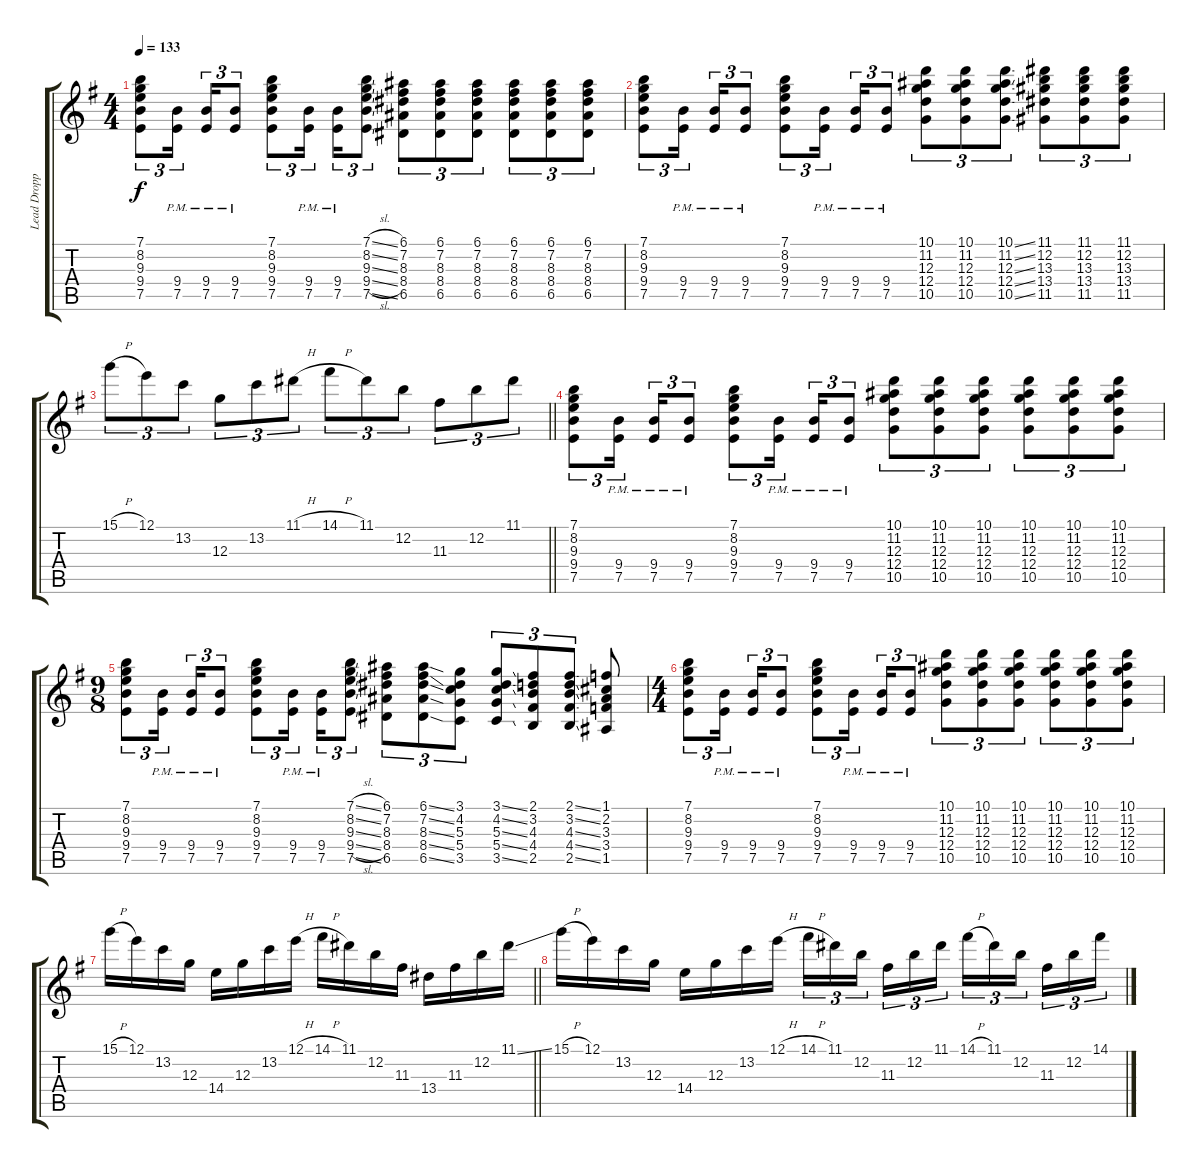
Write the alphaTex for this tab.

\track ("Lead Dropped D " "Lead Dropp") {instrument distortionguitar}
\staff {score tabs}
\tuning (E4 B3 G3 D3 A2 D2) {hide}
\ts (4 4)
\tempo 133
\clef g2
\ks eminor
(7.1 8.2 9.3 9.4 7.5).8{tu (3 2) dy f} (9.4{pm} 7.5{pm}).16{tu (3 2) beam splitsecondary} (9.4{pm} 7.5{pm}).16{tu (3 2)} (9.4{pm} 7.5{pm}).8{tu (3 2)} (7.1 8.2 9.3 9.4 7.5).8{tu (3 2)} (9.4{pm} 7.5{pm}).16{tu (3 2) beam splitsecondary} (9.4{pm} 7.5{pm}).16{tu (3 2)} (7.1{sl} 8.2{sl} 9.3{sl} 9.4{sl} 7.5{sl}).8{tu (3 2)} (6.1 7.2 8.3 8.4 6.5).8{tu (3 2)} (6.1 7.2 8.3 8.4 6.5).8{tu (3 2)} (6.1 7.2 8.3 8.4 6.5).8{tu (3 2)} (6.1 7.2 8.3 8.4 6.5).8{tu (3 2)} (6.1 7.2 8.3 8.4 6.5).8{tu (3 2)} (6.1 7.2 8.3 8.4 6.5).8{tu (3 2)} |
(7.1 8.2 9.3 9.4 7.5).8{tu (3 2)} (9.4{pm} 7.5{pm}).16{tu (3 2) beam splitsecondary} (9.4{pm} 7.5{pm}).16{tu (3 2)} (9.4{pm} 7.5{pm}).8{tu (3 2)} (7.1 8.2 9.3 9.4 7.5).8{tu (3 2)} (9.4{pm} 7.5{pm}).16{tu (3 2) beam splitsecondary} (9.4{pm} 7.5{pm}).16{tu (3 2)} (9.4{pm} 7.5{pm}).8{tu (3 2)} (10.1 11.2 12.3 12.4 10.5).8{tu (3 2)} (10.1 11.2 12.3 12.4 10.5).8{tu (3 2)} (10.1{ss} 11.2{ss} 12.3{ss} 12.4{ss} 10.5{ss}).8{tu (3 2)} (11.1 12.2 13.3 13.4 11.5).8{tu (3 2)} (11.1 12.2 13.3 13.4 11.5).8{tu (3 2)} (11.1 12.2 13.3 13.4 11.5).8{tu (3 2)} |
\barLineRight lightlight
15.1{h}.8{tu (3 2) volume 16 balance 8} 12.1.8{tu (3 2)} 13.2.8{tu (3 2)} 12.3.8{tu (3 2)} 13.2.8{tu (3 2)} 11.1{h}.8{tu (3 2)} 14.1{h}.8{tu (3 2)} 11.1.8{tu (3 2)} 12.2.8{tu (3 2)} 11.3.8{tu (3 2)} 12.2.8{tu (3 2)} 11.1.8{tu (3 2)} |
(7.1 8.2 9.3 9.4 7.5).8{tu (3 2) volume 15 balance 0} (9.4{pm} 7.5{pm}).16{tu (3 2) beam splitsecondary} (9.4{pm} 7.5{pm}).16{tu (3 2)} (9.4{pm} 7.5{pm}).8{tu (3 2)} (7.1 8.2 9.3 9.4 7.5).8{tu (3 2)} (9.4{pm} 7.5{pm}).16{tu (3 2) beam splitsecondary} (9.4{pm} 7.5{pm}).16{tu (3 2)} (9.4{pm} 7.5{pm}).8{tu (3 2)} (10.1 11.2 12.3 12.4 10.5).8{tu (3 2)} (10.1 11.2 12.3 12.4 10.5).8{tu (3 2)} (10.1 11.2 12.3 12.4 10.5).8{tu (3 2)} (10.1 11.2 12.3 12.4 10.5).8{tu (3 2)} (10.1 11.2 12.3 12.4 10.5).8{tu (3 2)} (10.1 11.2 12.3 12.4 10.5).8{tu (3 2)} |
\ts (9 8)
(7.1 8.2 9.3 9.4 7.5).8{tu (3 2)} (9.4{pm} 7.5{pm}).16{tu (3 2) beam splitsecondary} (9.4{pm} 7.5{pm}).16{tu (3 2)} (9.4{pm} 7.5{pm}).8{tu (3 2)} (7.1 8.2 9.3 9.4 7.5).8{tu (3 2)} (9.4{pm} 7.5{pm}).16{tu (3 2)} (9.4{pm} 7.5{pm}).16{tu (3 2)} (7.1{sl} 8.2{sl} 9.3{sl} 9.4{sl} 7.5{sl}).8{tu (3 2)} (6.1 7.2 8.3 8.4 6.5).8{tu (3 2)} (6.1{ss} 7.2{ss} 8.3{ss} 8.4{ss} 6.5{ss}).8{tu (3 2)} (3.1 4.2 5.3 5.4 3.5).8{tu (3 2)} (3.1{ss} 4.2{ss} 5.3{ss} 5.4{ss} 3.5{ss}).8{tu (3 2)} (2.1 3.2 4.3 4.4 2.5).8{tu (3 2)} (2.1{ss} 3.2{ss} 4.3{ss} 4.4{ss} 2.5{ss}).8{tu (3 2)} (1.1 2.2 3.3 3.4 1.5).8 |
\ts (4 4)
(7.1 8.2 9.3 9.4 7.5).8{tu (3 2)} (9.4{pm} 7.5{pm}).16{tu (3 2) beam splitsecondary} (9.4{pm} 7.5{pm}).16{tu (3 2)} (9.4{pm} 7.5{pm}).8{tu (3 2)} (7.1 8.2 9.3 9.4 7.5).8{tu (3 2)} (9.4{pm} 7.5{pm}).16{tu (3 2) beam splitsecondary} (9.4{pm} 7.5{pm}).16{tu (3 2)} (9.4{pm} 7.5{pm}).8{tu (3 2)} (10.1 11.2 12.3 12.4 10.5).8{tu (3 2)} (10.1 11.2 12.3 12.4 10.5).8{tu (3 2)} (10.1 11.2 12.3 12.4 10.5).8{tu (3 2)} (10.1 11.2 12.3 12.4 10.5).8{tu (3 2)} (10.1 11.2 12.3 12.4 10.5).8{tu (3 2)} (10.1 11.2 12.3 12.4 10.5).8{tu (3 2)} |
\barLineRight lightlight
15.1{h}.16{volume 16 balance 8} 12.1.16 13.2.16 12.3.16 14.4.16 12.3.16 13.2.16 12.1{h}.16 14.1{h}.16 11.1.16 12.2.16 11.3.16 13.4.16 11.3.16 12.2.16 11.1{ss}.16 |
\section ("" "")
15.1{h}.16 12.1.16 13.2.16 12.3.16 14.4.16 12.3.16 13.2.16 12.1{h}.16 14.1{h}.16{tu (3 2)} 11.1.16{tu (3 2)} 12.2.16{tu (3 2) beam splitsecondary} 11.3.16{tu (3 2)} 12.2.16{tu (3 2)} 11.1.16{tu (3 2)} 14.1{h}.16{tu (3 2)} 11.1.16{tu (3 2)} 12.2.16{tu (3 2) beam splitsecondary} 11.3.16{tu (3 2)} 12.2.16{tu (3 2)} 14.1{h}.16{tu (3 2)}
